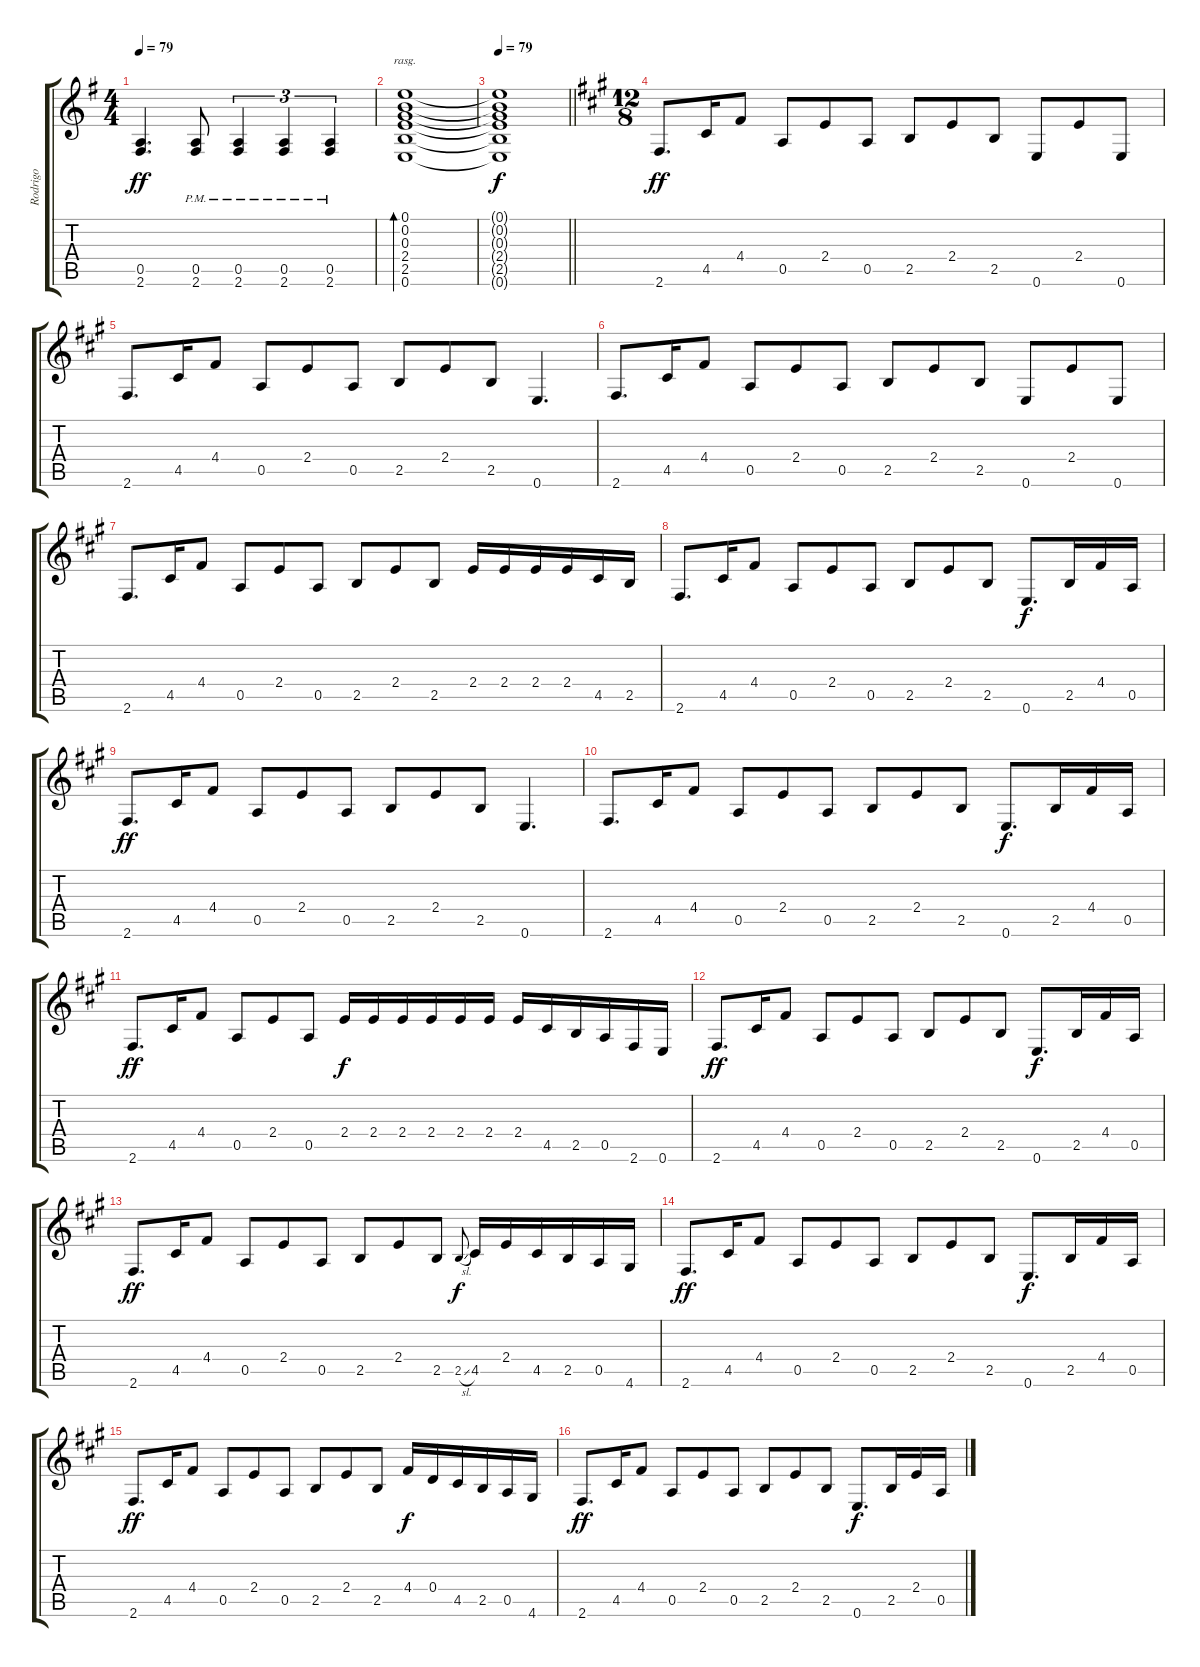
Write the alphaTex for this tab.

\track ("Rodrigo" "Rodrigo") {instrument acousticguitarnylon}
\staff {score tabs}
\tuning (E4 B3 G3 D3 A2 E2) {hide}
\ts (4 4)
\tempo 79
\clef g2
\ks eminor
(0.5 2.6).4{d dy ff} (0.5{pm} 2.6{pm}).8 (0.5{pm} 2.6{pm}).4{tu (3 2)} (0.5{pm} 2.6{pm}).4{tu (3 2)} (0.5{pm} 2.6{pm}).4{tu (3 2)} |
(0.1 0.2 0.3 2.4 2.5 0.6).1{bd 240 rasg ii} |
\tempo 79
\barLineRight lightlight
(0.1{t} 0.2{t} 0.3{t} 2.4{t} 2.5{t} 0.6{t}).1{dy f} |
\ts (12 8)
\ks f#minor
2.6.8{d dy ff} 4.5.16 4.4.8 0.5.8 2.4.8 0.5.8 2.5.8 2.4.8 2.5.8 0.6.8 2.4.8 0.6.8 |
2.6.8{d} 4.5.16 4.4.8 0.5.8 2.4.8 0.5.8 2.5.8 2.4.8 2.5.8 0.6.4{d} |
2.6.8{d} 4.5.16 4.4.8 0.5.8 2.4.8 0.5.8 2.5.8 2.4.8 2.5.8 0.6.8 2.4.8 0.6.8 |
2.6.8{d} 4.5.16 4.4.8 0.5.8 2.4.8 0.5.8 2.5.8 2.4.8 2.5.8 2.4.16 2.4.16 2.4.16 2.4.16 4.5.16 2.5.16 |
2.6.8{d} 4.5.16 4.4.8 0.5.8 2.4.8 0.5.8 2.5.8 2.4.8 2.5.8 0.6.8{d dy f} 2.5.16 4.4.16 0.5.16 |
2.6.8{d dy ff} 4.5.16 4.4.8 0.5.8 2.4.8 0.5.8 2.5.8 2.4.8 2.5.8 0.6.4{d} |
2.6.8{d} 4.5.16 4.4.8 0.5.8 2.4.8 0.5.8 2.5.8 2.4.8 2.5.8 0.6.8{d dy f} 2.5.16 4.4.16 0.5.16 |
2.6.8{d dy ff} 4.5.16 4.4.8 0.5.8 2.4.8 0.5.8 2.4.16{dy f} 2.4.16 2.4.16 2.4.16 2.4.16 2.4.16 2.4.16 4.5.16 2.5.16 0.5.16 2.6.16 0.6.16 |
2.6.8{d dy ff} 4.5.16 4.4.8 0.5.8 2.4.8 0.5.8 2.5.8 2.4.8 2.5.8 0.6.8{d dy f} 2.5.16 4.4.16 0.5.16 |
2.6.8{d dy ff} 4.5.16 4.4.8 0.5.8 2.4.8 0.5.8 2.5.8 2.4.8 2.5.8 2.5{sl}.8{gr onbeat dy f} 4.5.16 2.4.16 4.5.16 2.5.16 0.5.16 4.6.16 |
2.6.8{d dy ff} 4.5.16 4.4.8 0.5.8 2.4.8 0.5.8 2.5.8 2.4.8 2.5.8 0.6.8{d dy f} 2.5.16 4.4.16 0.5.16 |
2.6.8{d dy ff} 4.5.16 4.4.8 0.5.8 2.4.8 0.5.8 2.5.8 2.4.8 2.5.8 4.4.16{dy f} 0.4.16 4.5.16 2.5.16 0.5.16 4.6.16 |
2.6.8{d dy ff} 4.5.16 4.4.8 0.5.8 2.4.8 0.5.8 2.5.8 2.4.8 2.5.8 0.6.8{d dy f} 2.5.16 2.4.16 0.5.16
